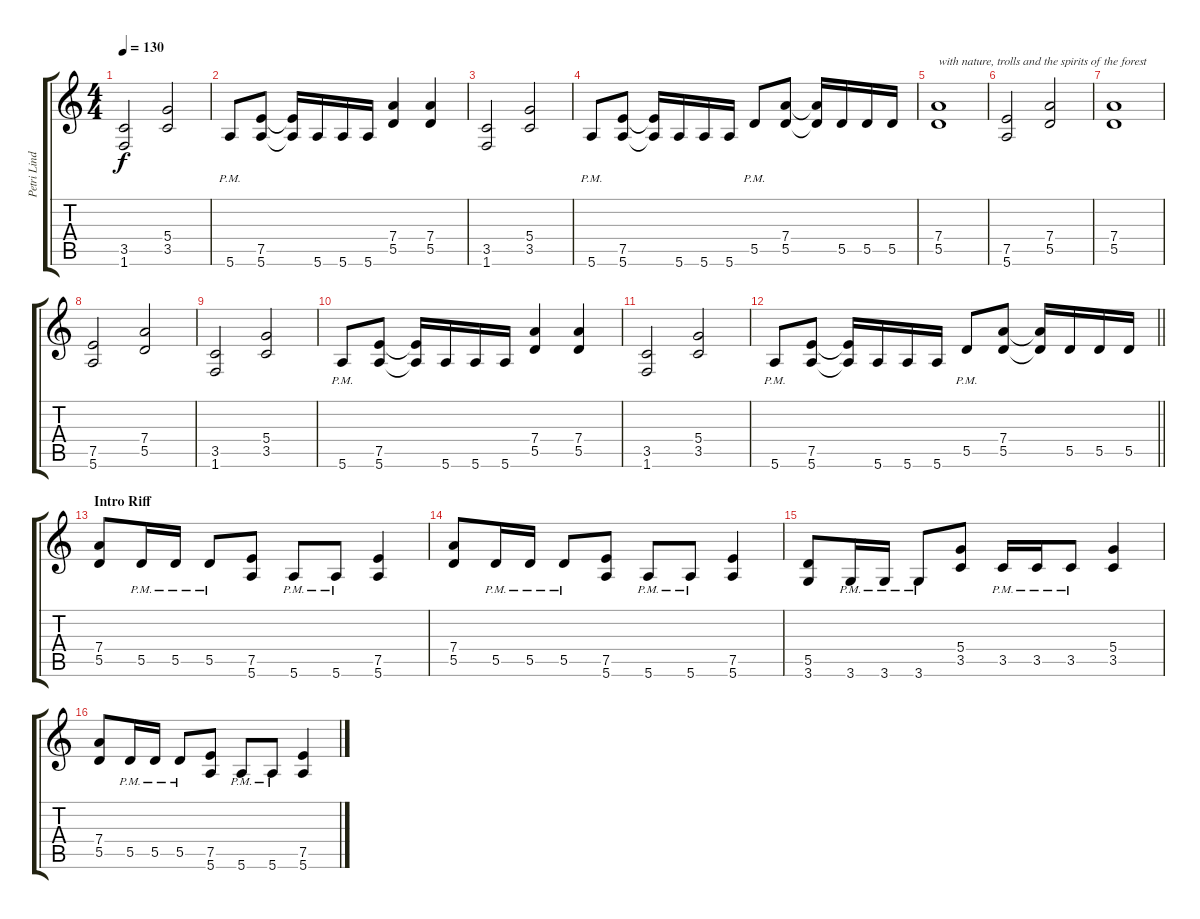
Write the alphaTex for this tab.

\track ("Petri Lindroos" "Petri Lind") {instrument distortionguitar}
\staff {score tabs}
\tuning (E4 B3 G3 D3 A2 E2) {hide}
\ts (4 4)
\tempo 130
\clef g2
\ks c
(3.5 1.6).2{dy f} (5.4 3.5).2 |
5.6{pm}.8 (7.5 5.6).8 (7.5{t} 5.6{t}).16 5.6.16 5.6.16 5.6.16 (7.4 5.5).4 (7.4 5.5).4 |
(3.5 1.6).2 (5.4 3.5).2 |
5.6{pm}.8 (7.5 5.6).8 (7.5{t} 5.6{t}).16 5.6.16 5.6.16 5.6.16 5.5{pm}.8 (7.4 5.5).8 (7.4{t} 5.5{t}).16 5.5.16 5.5.16 5.5.16 |
(7.4 5.5).1{txt "with nature, trolls and the spirits of the forest"} |
(7.5 5.6).2 (7.4 5.5).2 |
(7.4 5.5).1 |
(7.5 5.6).2 (7.4 5.5).2 |
(3.5 1.6).2 (5.4 3.5).2 |
5.6{pm}.8 (7.5 5.6).8 (7.5{t} 5.6{t}).16 5.6.16 5.6.16 5.6.16 (7.4 5.5).4 (7.4 5.5).4 |
(3.5 1.6).2 (5.4 3.5).2 |
\barLineRight lightlight
5.6{pm}.8 (7.5 5.6).8 (7.5{t} 5.6{t}).16 5.6.16 5.6.16 5.6.16 5.5{pm}.8 (7.4 5.5).8 (7.4{t} 5.5{t}).16 5.5.16 5.5.16 5.5.16 |
\section ("" "Intro Riff")
(7.4 5.5).8 5.5{pm}.16 5.5{pm}.16 5.5{pm}.8 (7.5 5.6).8 5.6{pm}.8 5.6{pm}.8 (7.5 5.6).4 |
(7.4 5.5).8 5.5{pm}.16 5.5{pm}.16 5.5{pm}.8 (7.5 5.6).8 5.6{pm}.8 5.6{pm}.8 (7.5 5.6).4 |
(5.5 3.6).8 3.6{pm}.16 3.6{pm}.16 3.6{pm}.8 (5.4 3.5).8 3.5{pm}.16 3.5{pm}.16 3.5{pm}.8 (5.4 3.5).4 |
(7.4 5.5).8 5.5{pm}.16 5.5{pm}.16 5.5{pm}.8 (7.5 5.6).8 5.6{pm}.8 5.6{pm}.8 (7.5 5.6).4
